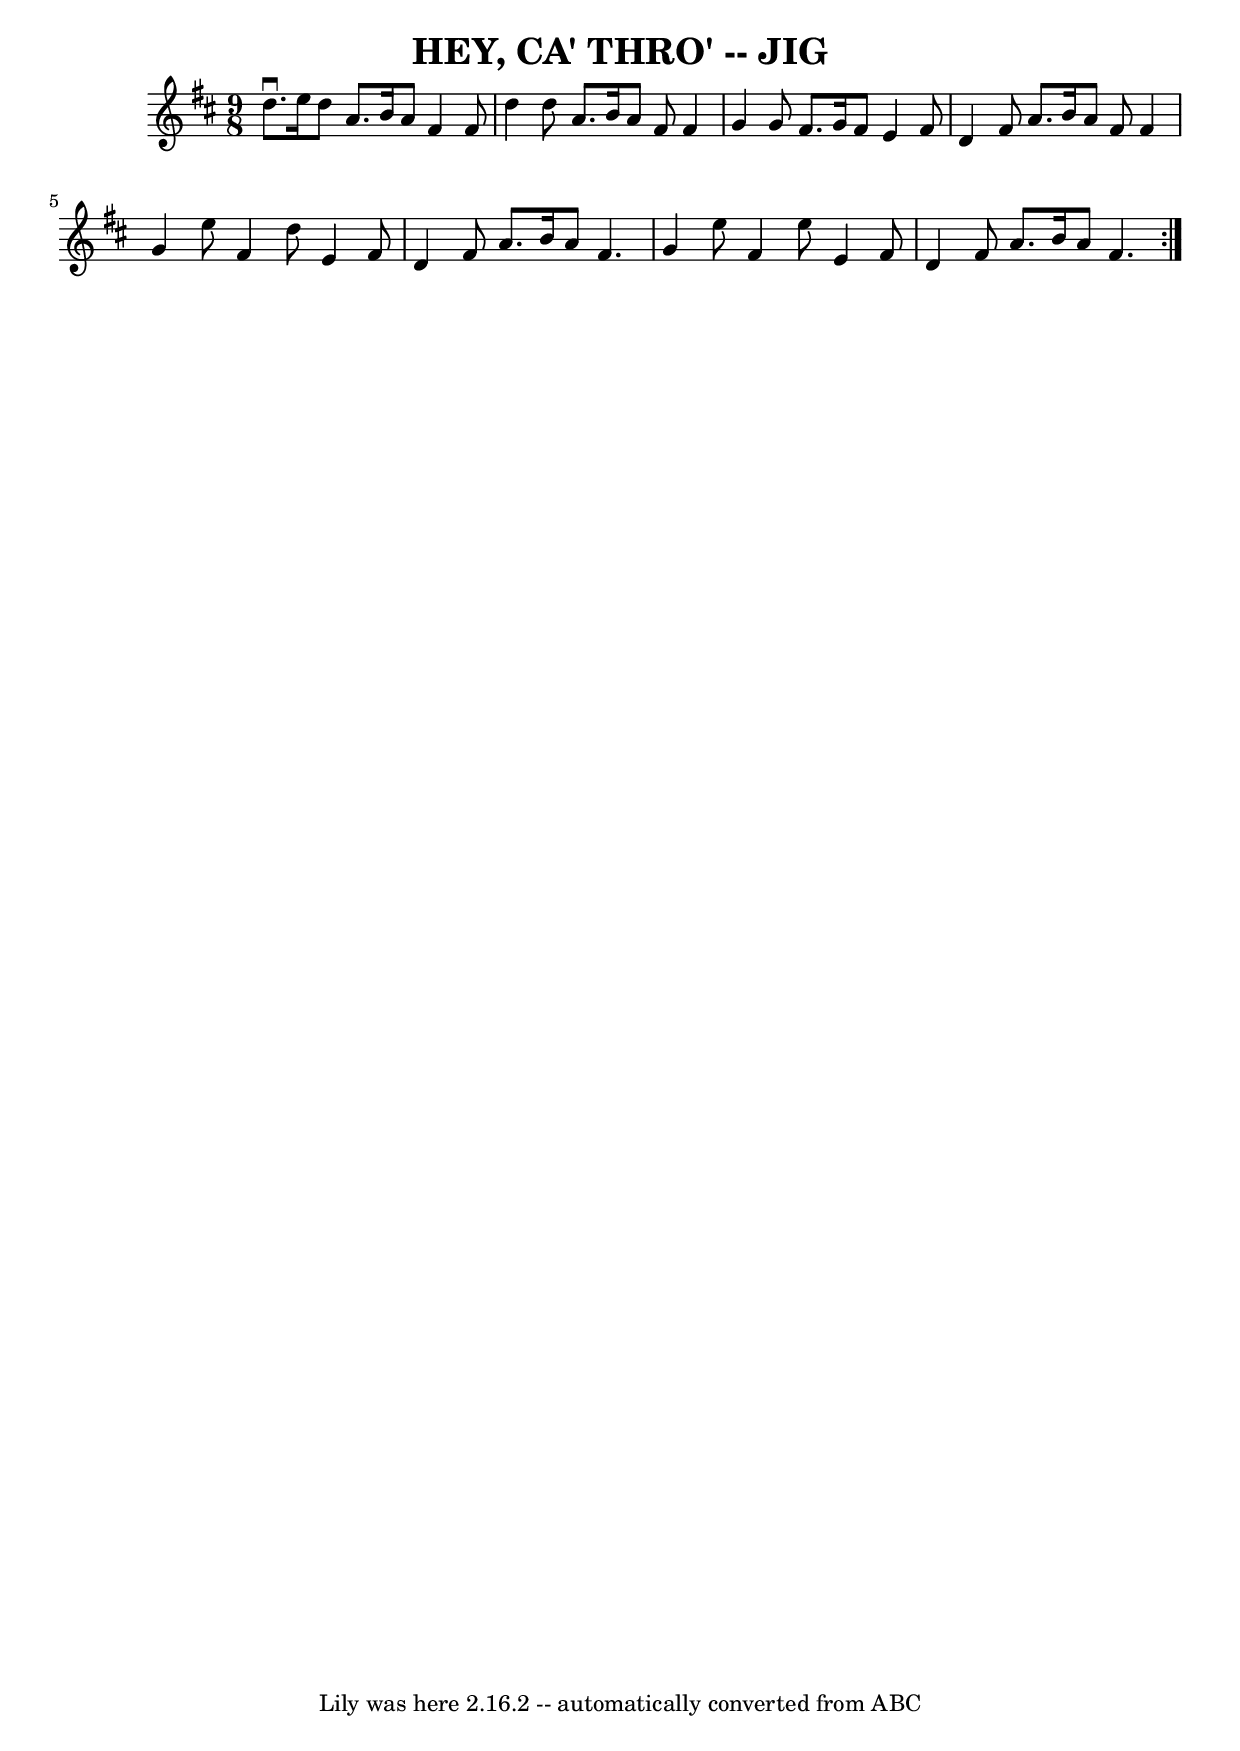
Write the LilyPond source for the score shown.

\version "2.7.40"
\include "Mammoth.ily"
\header {
	book = "Ryan's Mammoth Collection of Fiddle Tunes"
	crossRefNumber = "1"
	footnotes = ""
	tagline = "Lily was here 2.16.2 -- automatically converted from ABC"
	title = "HEY, CA' THRO' -- JIG"
}
voicedefault =  {
\set Score.defaultBarType = "empty"

\repeat volta 2 {
\time 9/8 \key d \major d''8.^\downbow e''16 d''8 a'8. b'16    
a'8 fis'4 fis'8    |
 d''4 d''8 a'8. b'16 a'8    
fis'8 fis'4    |
 g'4 g'8 fis'8. g'16 fis'8 e'4    
fis'8    |
 d'4 fis'8 a'8. b'16 a'8 fis'8 fis'4       
 |
 g'4 e''8 fis'4 d''8 e'4 fis'8    |
 d'4    
fis'8 a'8. b'16 a'8 fis'4.    |
 g'4 e''8 fis'4    
e''8 e'4 fis'8    |
 d'4 fis'8 a'8. b'16 a'8    
fis'4.    }   
}

\score{
    <<

	\context Staff="default"
	{
	    \voicedefault 
	}

    >>
	\layout {
	}
	\midi {}
}
